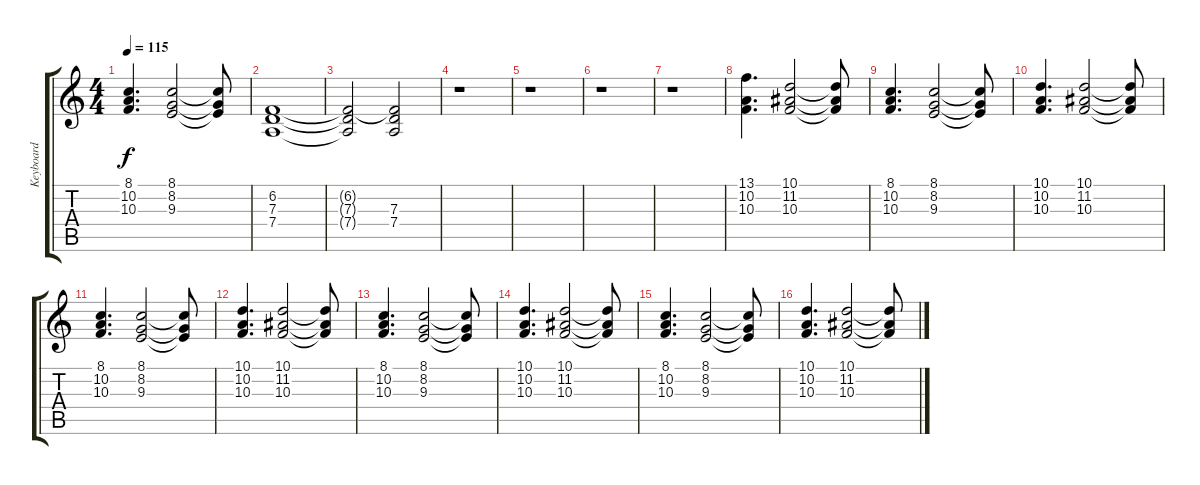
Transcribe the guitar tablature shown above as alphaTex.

\track ("Keyboard" "Keyboard") {instrument synthbrass1}
\staff {score tabs}
\tuning (E4 B3 G3 D3 A2 E2) {hide}
\ts (4 4)
\tempo 115
\clef g2
\ks c
(8.1 10.2 10.3).4{d dy f} (8.1 8.2 9.3).2 (8.1{t} 8.2{t} 9.3{t}).8 |
(6.2 7.3 7.4).1 |
(6.2{t} 7.3{t} 7.4{t}).2 (6.2{t} 7.3 7.4).2 |
r.1 |
r.1 |
r.1 |
r.1 |
(13.1 10.2 10.3).4{d} (10.1 11.2 10.3).2 (10.1{t} 11.2{t} 10.3{t}).8 |
(8.1 10.2 10.3).4{d} (8.1 8.2 9.3).2 (8.1{t} 8.2{t} 9.3{t}).8 |
(10.1 10.2 10.3).4{d} (10.1 11.2 10.3).2 (10.1{t} 11.2{t} 10.3{t}).8 |
(8.1 10.2 10.3).4{d} (8.1 8.2 9.3).2 (8.1{t} 8.2{t} 9.3{t}).8 |
(10.1 10.2 10.3).4{d} (10.1 11.2 10.3).2 (10.1{t} 11.2{t} 10.3{t}).8 |
(8.1 10.2 10.3).4{d} (8.1 8.2 9.3).2 (8.1{t} 8.2{t} 9.3{t}).8 |
(10.1 10.2 10.3).4{d} (10.1 11.2 10.3).2 (10.1{t} 11.2{t} 10.3{t}).8 |
(8.1 10.2 10.3).4{d} (8.1 8.2 9.3).2 (8.1{t} 8.2{t} 9.3{t}).8 |
(10.1 10.2 10.3).4{d} (10.1 11.2 10.3).2 (10.1{t} 11.2{t} 10.3{t}).8
